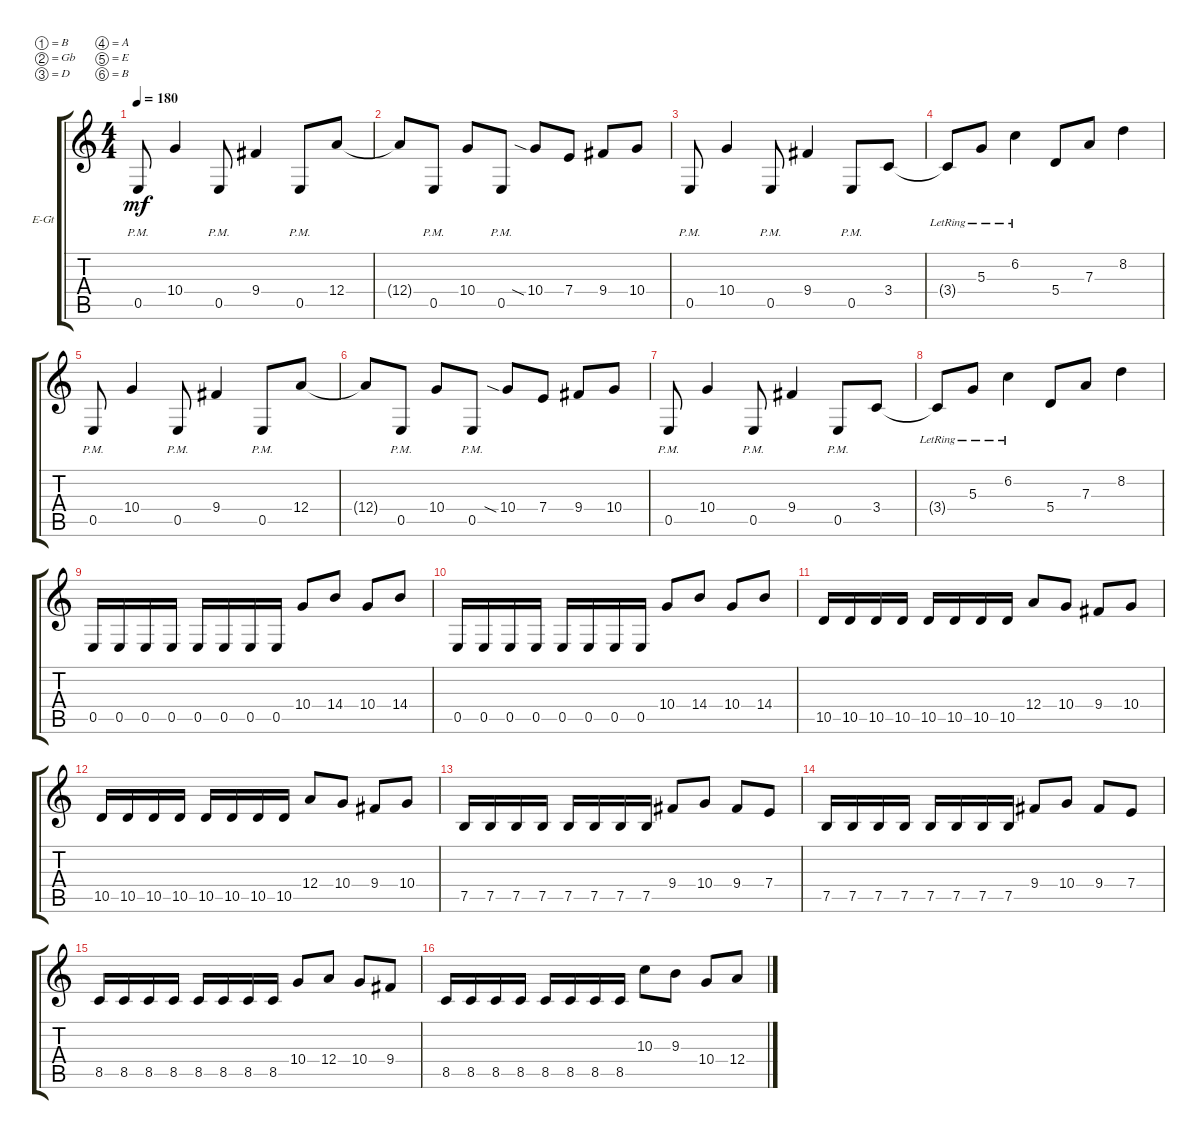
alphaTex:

\bracketExtendMode groupsimilarinstruments
\firstSystemTrackNameOrientation horizontal
\otherSystemsTrackNameOrientation horizontal
\track ("Electric Guitar 1" "E-Gt") {instrument distortionguitar}
\staff {score tabs}
\tuning (B3 Gb3 D3 A2 E2 B1)
\ts (4 4)
\tempo 180
\clef g2
\ks c
0.5{pm}.8{dy mf} 10.4.4 0.5{pm}.8 9.4.4 0.5{pm}.8 12.4.8 |
12.4{t}.8 0.5{pm}.8 10.4.8 0.5{pm}.8 10.4{sia}.8 7.4.8 9.4.8 10.4.8 |
0.5{pm}.8 10.4.4 0.5{pm}.8 9.4.4 0.5{pm}.8 3.4.8 |
3.4{lr t}.8 5.3{lr}.8 6.2{lr}.4 5.4.8 7.3.8 8.2.4 |
0.5{pm}.8 10.4.4 0.5{pm}.8 9.4.4 0.5{pm}.8 12.4.8 |
12.4{t}.8 0.5{pm}.8 10.4.8 0.5{pm}.8 10.4{sia}.8 7.4.8 9.4.8 10.4.8 |
0.5{pm}.8 10.4.4 0.5{pm}.8 9.4.4 0.5{pm}.8 3.4.8 |
3.4{lr t}.8 5.3{lr}.8 6.2{lr}.4 5.4.8 7.3.8 8.2.4 |
0.5.16 0.5.16 0.5.16 0.5.16 0.5.16 0.5.16 0.5.16 0.5.16 10.4.8 14.4.8 10.4.8 14.4.8 |
0.5.16 0.5.16 0.5.16 0.5.16 0.5.16 0.5.16 0.5.16 0.5.16 10.4.8 14.4.8 10.4.8 14.4.8 |
10.5.16 10.5.16 10.5.16 10.5.16 10.5.16 10.5.16 10.5.16 10.5.16 12.4.8 10.4.8 9.4.8 10.4.8 |
10.5.16 10.5.16 10.5.16 10.5.16 10.5.16 10.5.16 10.5.16 10.5.16 12.4.8 10.4.8 9.4.8 10.4.8 |
7.5.16 7.5.16 7.5.16 7.5.16 7.5.16 7.5.16 7.5.16 7.5.16 9.4.8 10.4.8 9.4.8 7.4.8 |
7.5.16 7.5.16 7.5.16 7.5.16 7.5.16 7.5.16 7.5.16 7.5.16 9.4.8 10.4.8 9.4.8 7.4.8 |
8.5.16 8.5.16 8.5.16 8.5.16 8.5.16 8.5.16 8.5.16 8.5.16 10.4.8 12.4.8 10.4.8 9.4.8 |
8.5.16 8.5.16 8.5.16 8.5.16 8.5.16 8.5.16 8.5.16 8.5.16 10.3.8 9.3.8 10.4.8 12.4.8
